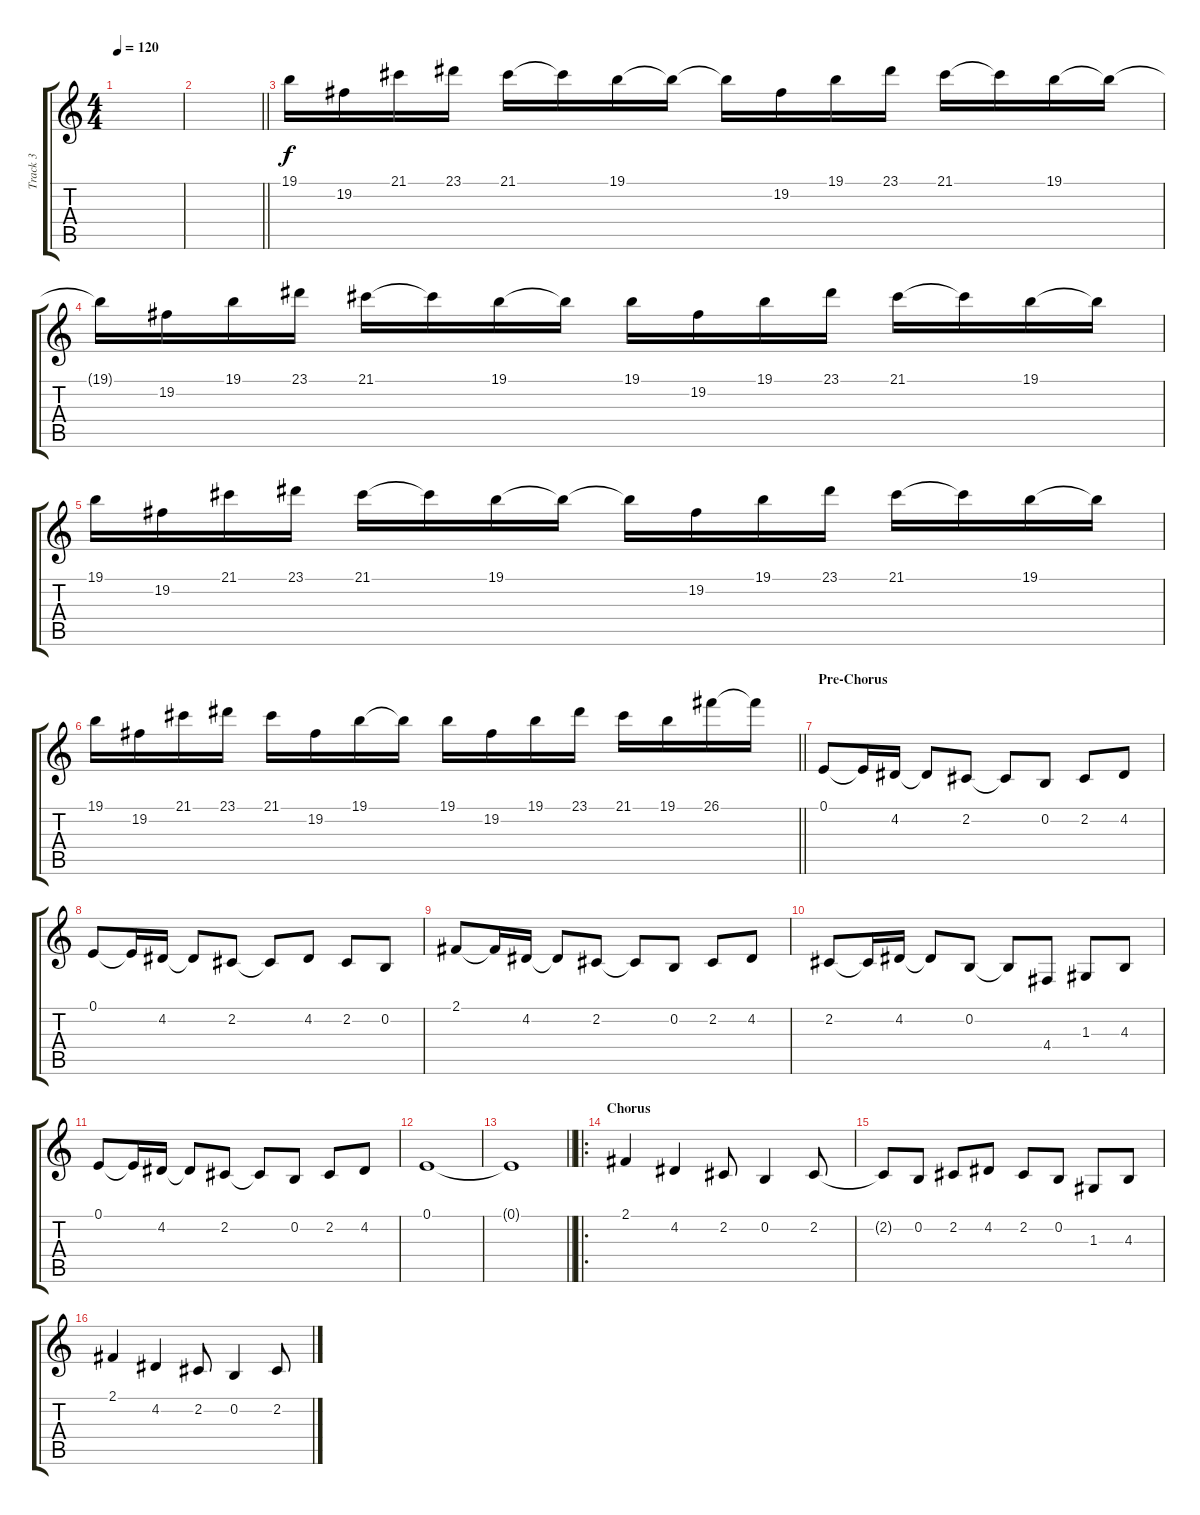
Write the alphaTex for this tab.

\track ("Track 3" "Track 3") {instrument lead1square}
\staff {score tabs}
\tuning (E4 B3 G3 D3 A2 E2) {hide}
\ts (4 4)
\tempo 120
\clef g2
\ks c
|
\barLineRight lightlight
|
19.1.16 19.2.16 21.1.16 23.1.16 21.1.16 21.1{t}.16 19.1.16 19.1{t}.16 19.1{t}.16 19.2.16 19.1.16 23.1.16 21.1.16 21.1{t}.16 19.1.16 19.1{t}.16 |
19.1{t}.16 19.2.16 19.1.16 23.1.16 21.1.16 21.1{t}.16 19.1.16 19.1{t}.16 19.1.16 19.2.16 19.1.16 23.1.16 21.1.16 21.1{t}.16 19.1.16 19.1{t}.16 |
19.1.16 19.2.16 21.1.16 23.1.16 21.1.16 21.1{t}.16 19.1.16 19.1{t}.16 19.1{t}.16 19.2.16 19.1.16 23.1.16 21.1.16 21.1{t}.16 19.1.16 19.1{t}.16 |
\barLineRight lightlight
19.1.16 19.2.16 21.1.16 23.1.16 21.1.16 19.2.16 19.1.16 19.1{t}.16 19.1.16 19.2.16 19.1.16 23.1.16 21.1.16 19.1.16 26.1.16 26.1{t}.16 |
\section ("" "Pre-Chorus")
0.1.8 0.1{t}.16 4.2.16 4.2{t}.8 2.2.8 2.2{t}.8 0.2.8 2.2.8 4.2.8 |
0.1.8 0.1{t}.16 4.2.16 4.2{t}.8 2.2.8 2.2{t}.8 4.2.8 2.2.8 0.2.8 |
2.1.8 2.1{t}.16 4.2.16 4.2{t}.8 2.2.8 2.2{t}.8 0.2.8 2.2.8 4.2.8 |
2.2.8 2.2{t}.16 4.2.16 4.2{t}.8 0.2.8 0.2{t}.8 4.4.8 1.3.8 4.3.8 |
0.1.8 0.1{t}.16 4.2.16 4.2{t}.8 2.2.8 2.2{t}.8 0.2.8 2.2.8 4.2.8 |
0.1.1 |
\barLineRight lightlight
0.1{t}.1 |
\ro
\section ("" "Chorus")
2.1.4 4.2.4 2.2.8 0.2.4 2.2.8 |
2.2{t}.8 0.2.8 2.2.8 4.2.8 2.2.8 0.2.8 1.3.8 4.3.8 |
2.1.4 4.2.4 2.2.8 0.2.4 2.2.8
